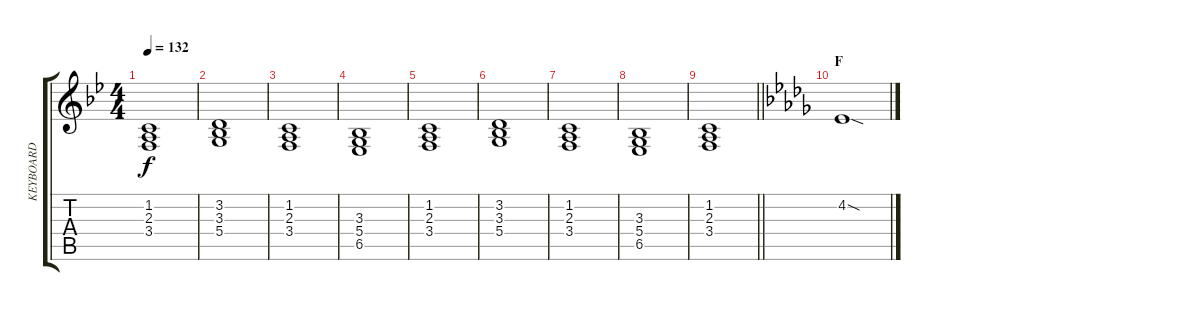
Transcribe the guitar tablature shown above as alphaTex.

\track ("KEYBOARD" "KEYBOARD") {instrument acousticgrandpiano}
\staff {score tabs}
\tuning (E4 B3 G3 D3 A2 E2) {hide}
\ts (4 4)
\tempo 132
\clef g2
\ks bb
(1.2 2.3 3.4).1{dy f} |
(3.2 3.3 5.4).1 |
(1.2 2.3 3.4).1 |
(3.3 5.4 6.5).1 |
(1.2 2.3 3.4).1 |
(3.2 3.3 5.4).1 |
(1.2 2.3 3.4).1 |
(3.3 5.4 6.5).1 |
\barLineRight lightlight
(1.2 2.3 3.4).1 |
\section ("" "F")
\ks db
4.2{sod}.1
